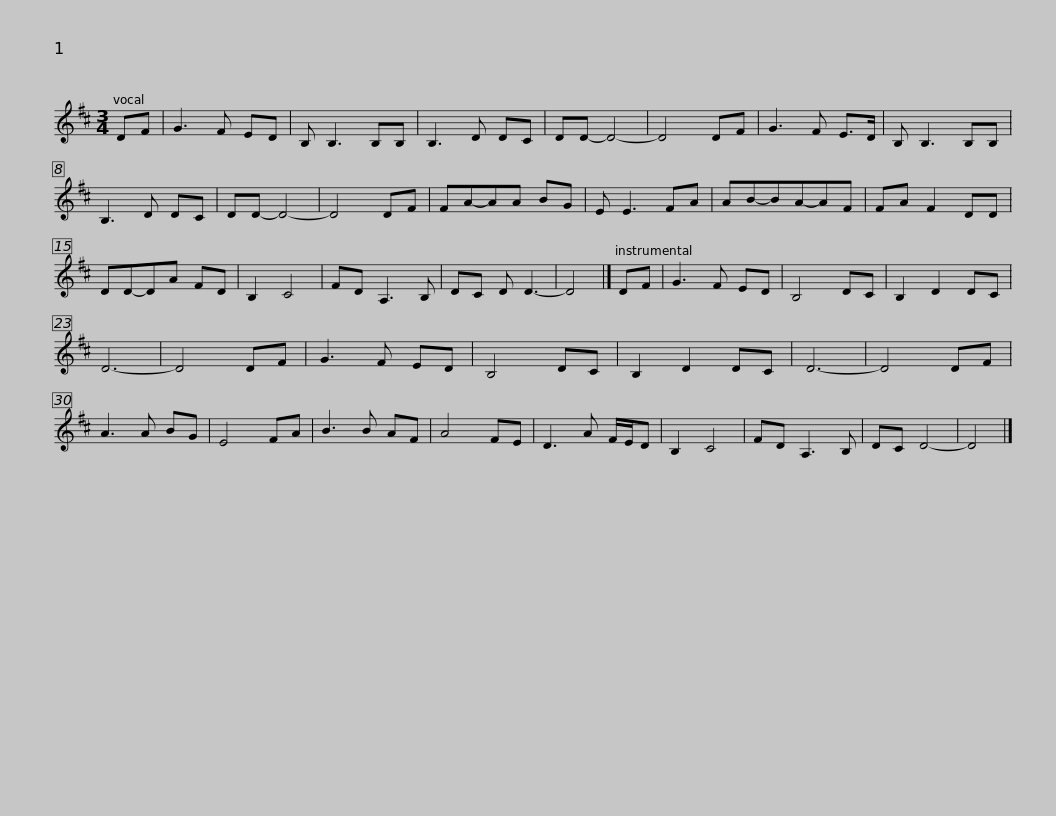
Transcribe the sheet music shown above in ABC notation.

X:1
L:1/8
M:3/4
I:linebreak $
K:D
V:1 treble
V:1
 DF | G3 F ED | B, B,3 B,B, | B,3 D DC | DD- D4- | %5
 D4 DF | G3 F E>D | B, B,3 B,B, | B,3 D DC |$ DD- D4- | %10
 D4 DF | FA-AA BG | E E3 FA | AB-BA-AF | FA F2 DD | %15
 DD-DA FD | B,2 C4 | FD A,3 B, |$ DC D D3- | D4 |] %20
 DF | G3 F ED | B,4 DC | B,2 D2 DC | D6- | %25
 D4 DF | G3 F ED | B,4 DC | B,2 D2 DC |$ D6- | %30
 D4 DF | A3 A BG | E4 FA | B3 B AF | A4 FE | %35
 D3 A F/E/D | B,2 C4 | FD A,3 B, | DC D4- | D4 |] %40
